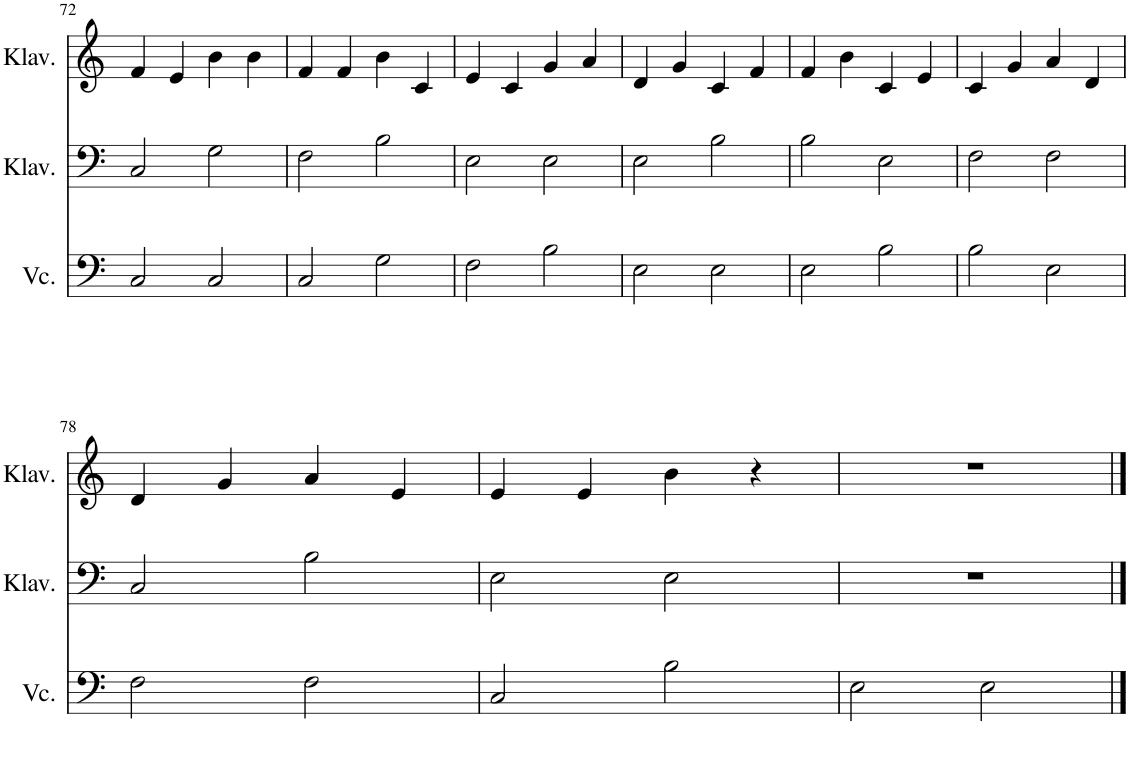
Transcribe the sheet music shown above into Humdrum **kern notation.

**kern	**kern	**kern
*part3	*part2	*part1
*staff3	*staff2	*staff1
*I"Violoncello	*I"Klavier	*I"Klavier
*I'Vc.	*I'Klav.	*I'Klav.
!!LO:PB:g=z
*clefF4	*clefF4	*clefG2
*k[]	*k[]	*k[]
*M4/4	*M4/4	*M4/4
=72	=72	=72
2C/	2C/	4f/
.	.	4e/
2C/	2G\	4b\
.	.	4b\
=73	=73	=73
2C/	2F\	4f/
.	.	4f/
2G\	2B\	4b\
.	.	4c/
=74	=74	=74
2F\	2E\	4e/
.	.	4c/
2B\	2E\	4g/
.	.	4a/
=75	=75	=75
2E\	2E\	4d/
.	.	4g/
2E\	2B\	4c/
.	.	4f/
=76	=76	=76
2E\	2B\	4f/
.	.	4b\
2B\	2E\	4c/
.	.	4e/
=77	=77	=77
2B\	2F\	4c/
.	.	4g/
2E\	2F\	4a/
.	.	4d/
!!LO:LB:g=z
=78	=78	=78
2F\	2C/	4d/
.	.	4g/
2F\	2B\	4a/
.	.	4e/
=79	=79	=79
2C/	2E\	4e/
.	.	4e/
2B\	2E\	4b\
.	.	4r
=80	=80	=80
2E\	1r	1r
2E\	.	.
==	==	==
*-	*-	*-
